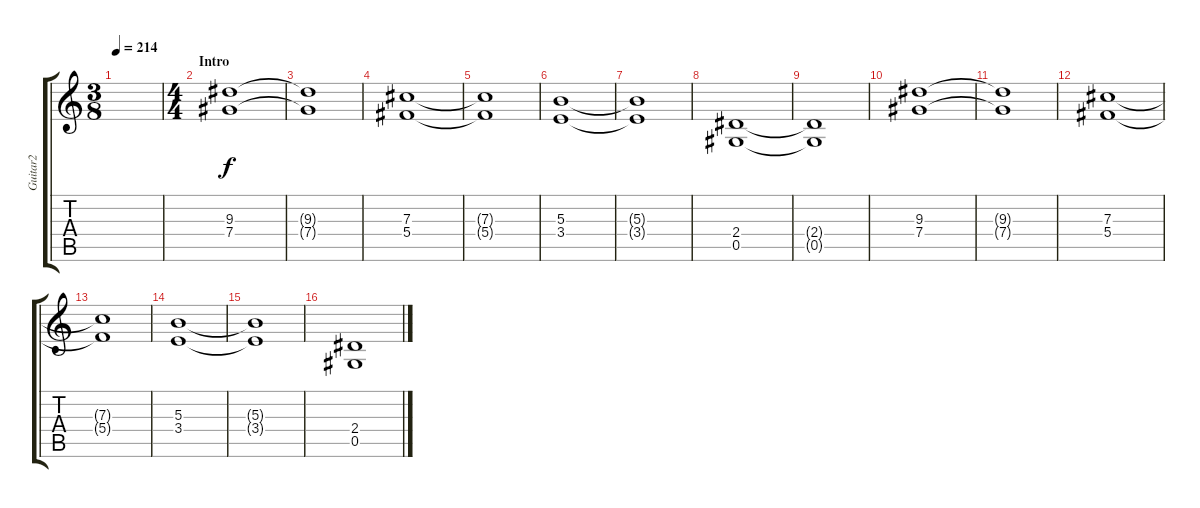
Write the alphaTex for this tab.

\track ("Guitar2" "Guitar2") {instrument distortionguitar}
\staff {score tabs}
\tuning (Eb4 Bb3 Gb3 Db3 Ab2 Eb2) {hide}
\ts (3 8)
\tempo 214
\clef g2
\ks c
|
\ts (4 4)
\section ("" "Intro")
(9.3 7.4).1 |
(9.3{t} 7.4{t}).1 |
(7.3 5.4).1 |
(7.3{t} 5.4{t}).1 |
(5.3 3.4).1 |
(5.3{t} 3.4{t}).1 |
(2.4 0.5).1 |
(2.4{t} 0.5{t}).1 |
(9.3 7.4).1 |
(9.3{t} 7.4{t}).1 |
(7.3 5.4).1 |
(7.3{t} 5.4{t}).1 |
(5.3 3.4).1 |
(5.3{t} 3.4{t}).1 |
(2.4 0.5).1
